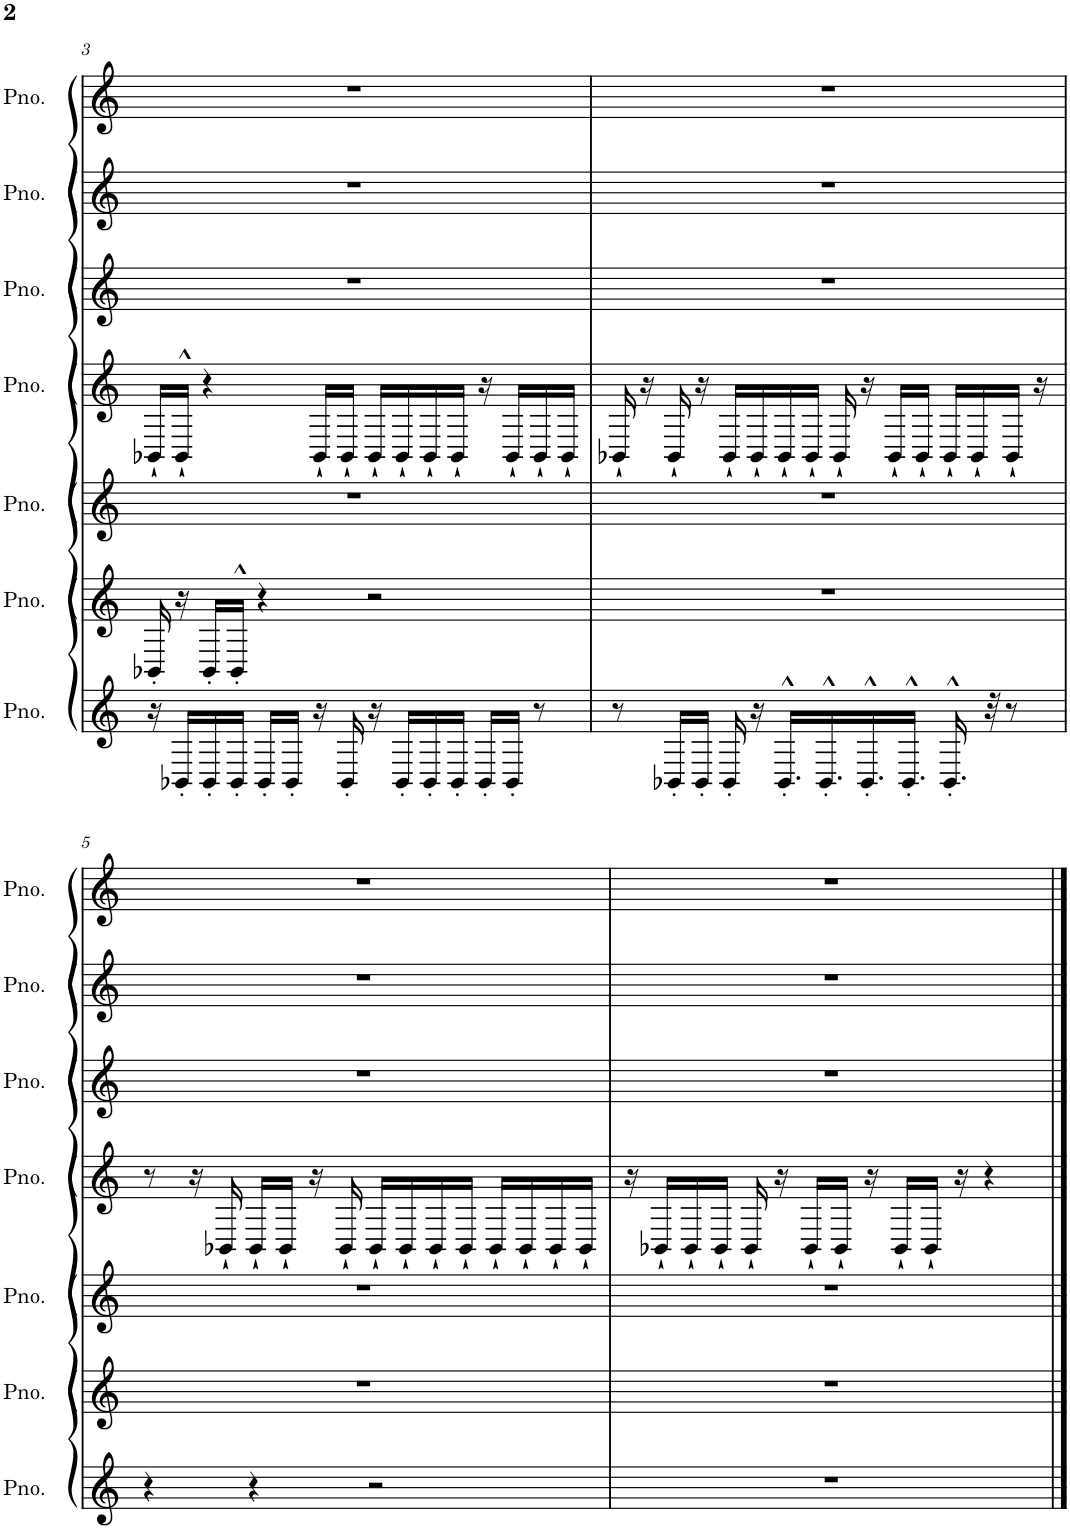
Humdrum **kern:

**kern	**kern	**kern	**kern	**kern	**kern	**kern
*part7	*part6	*part5	*part4	*part3	*part2	*part1
*staff7	*staff6	*staff5	*staff4	*staff3	*staff2	*staff1
*I"Piano	*I"Piano	*I"Piano	*I"Piano	*I"Piano	*I"Piano	*I"Piano
*I'Pno.	*I'Pno.	*I'Pno.	*I'Pno.	*I'Pno.	*I'Pno.	*I'Pno.
!!LO:PB:g=z
*clefG2	*clefG2	*clefG2	*clefG2	*clefG2	*clefG2	*clefG2
*k[]	*k[]	*k[]	*k[]	*k[]	*k[]	*k[]
*M4/4	*M4/4	*M4/4	*M4/4	*M4/4	*M4/4	*M4/4
=3	=3	=3	=3	=3	=3	=3
16r	16BB-X'/	1r	16BB-X`/LL	1r	1r	1r
16BB-X'/LL	16r	.	16BB-^^`/JJ	.	.	.
16BB-'/	16BB-'/LL	.	4r	.	.	.
16BB-'/JJ	16BB-'^^/JJ	.	.	.	.	.
16BB-'/LL	4r	.	.	.	.	.
16BB-'/JJ	.	.	.	.	.	.
16r	.	.	16BB-`/LL	.	.	.
16BB-'/	.	.	16BB-`/JJ	.	.	.
16r	2r	.	16BB-`/LL	.	.	.
16BB-'/LL	.	.	16BB-`/	.	.	.
16BB-'/	.	.	16BB-`/	.	.	.
16BB-'/JJ	.	.	16BB-`/JJ	.	.	.
16BB-'/LL	.	.	16r	.	.	.
16BB-'/JJ	.	.	16BB-`/LL	.	.	.
8r	.	.	16BB-`/	.	.	.
.	.	.	16BB-`/JJ	.	.	.
=4	=4	=4	=4	=4	=4	=4
8r	1r	1r	16BB-X`/	1r	1r	1r
.	.	.	16r	.	.	.
16BB-X'/LL	.	.	16BB-`/	.	.	.
16BB-'/JJ	.	.	16r	.	.	.
16BB-'/	.	.	16BB-`/LL	.	.	.
16r	.	.	16BB-`/	.	.	.
16.BB-'^^/LL	.	.	16BB-`/	.	.	.
.	.	.	16BB-`/JJ	.	.	.
16.BB-'^^/	.	.	.	.	.	.
.	.	.	16BB-`/	.	.	.
16.BB-'^^/	.	.	16r	.	.	.
.	.	.	16BB-`/LL	.	.	.
16.BB-'^^/JJ	.	.	.	.	.	.
.	.	.	16BB-`/JJ	.	.	.
16.BB-'^^/	.	.	16BB-`/LL	.	.	.
.	.	.	16BB-`/	.	.	.
32r	.	.	.	.	.	.
8r	.	.	16BB-`/JJ	.	.	.
.	.	.	16r	.	.	.
!!LO:LB:g=z
=5	=5	=5	=5	=5	=5	=5
4r	1r	1r	8r	1r	1r	1r
.	.	.	16r	.	.	.
.	.	.	16BB-X`/	.	.	.
4r	.	.	16BB-`/LL	.	.	.
.	.	.	16BB-`/JJ	.	.	.
.	.	.	16r	.	.	.
.	.	.	16BB-`/	.	.	.
2r	.	.	16BB-`/LL	.	.	.
.	.	.	16BB-`/	.	.	.
.	.	.	16BB-`/	.	.	.
.	.	.	16BB-`/JJ	.	.	.
.	.	.	16BB-`/LL	.	.	.
.	.	.	16BB-`/	.	.	.
.	.	.	16BB-`/	.	.	.
.	.	.	16BB-`/JJ	.	.	.
=6	=6	=6	=6	=6	=6	=6
1r	1r	1r	16r	1r	1r	1r
.	.	.	16BB-X`/LL	.	.	.
.	.	.	16BB-`/	.	.	.
.	.	.	16BB-`/JJ	.	.	.
.	.	.	16BB-`/	.	.	.
.	.	.	16r	.	.	.
.	.	.	16BB-`/LL	.	.	.
.	.	.	16BB-`/JJ	.	.	.
.	.	.	16r	.	.	.
.	.	.	16BB-`/LL	.	.	.
.	.	.	16BB-`/JJ	.	.	.
.	.	.	16r	.	.	.
.	.	.	4r	.	.	.
==	==	==	==	==	==	==
*-	*-	*-	*-	*-	*-	*-
